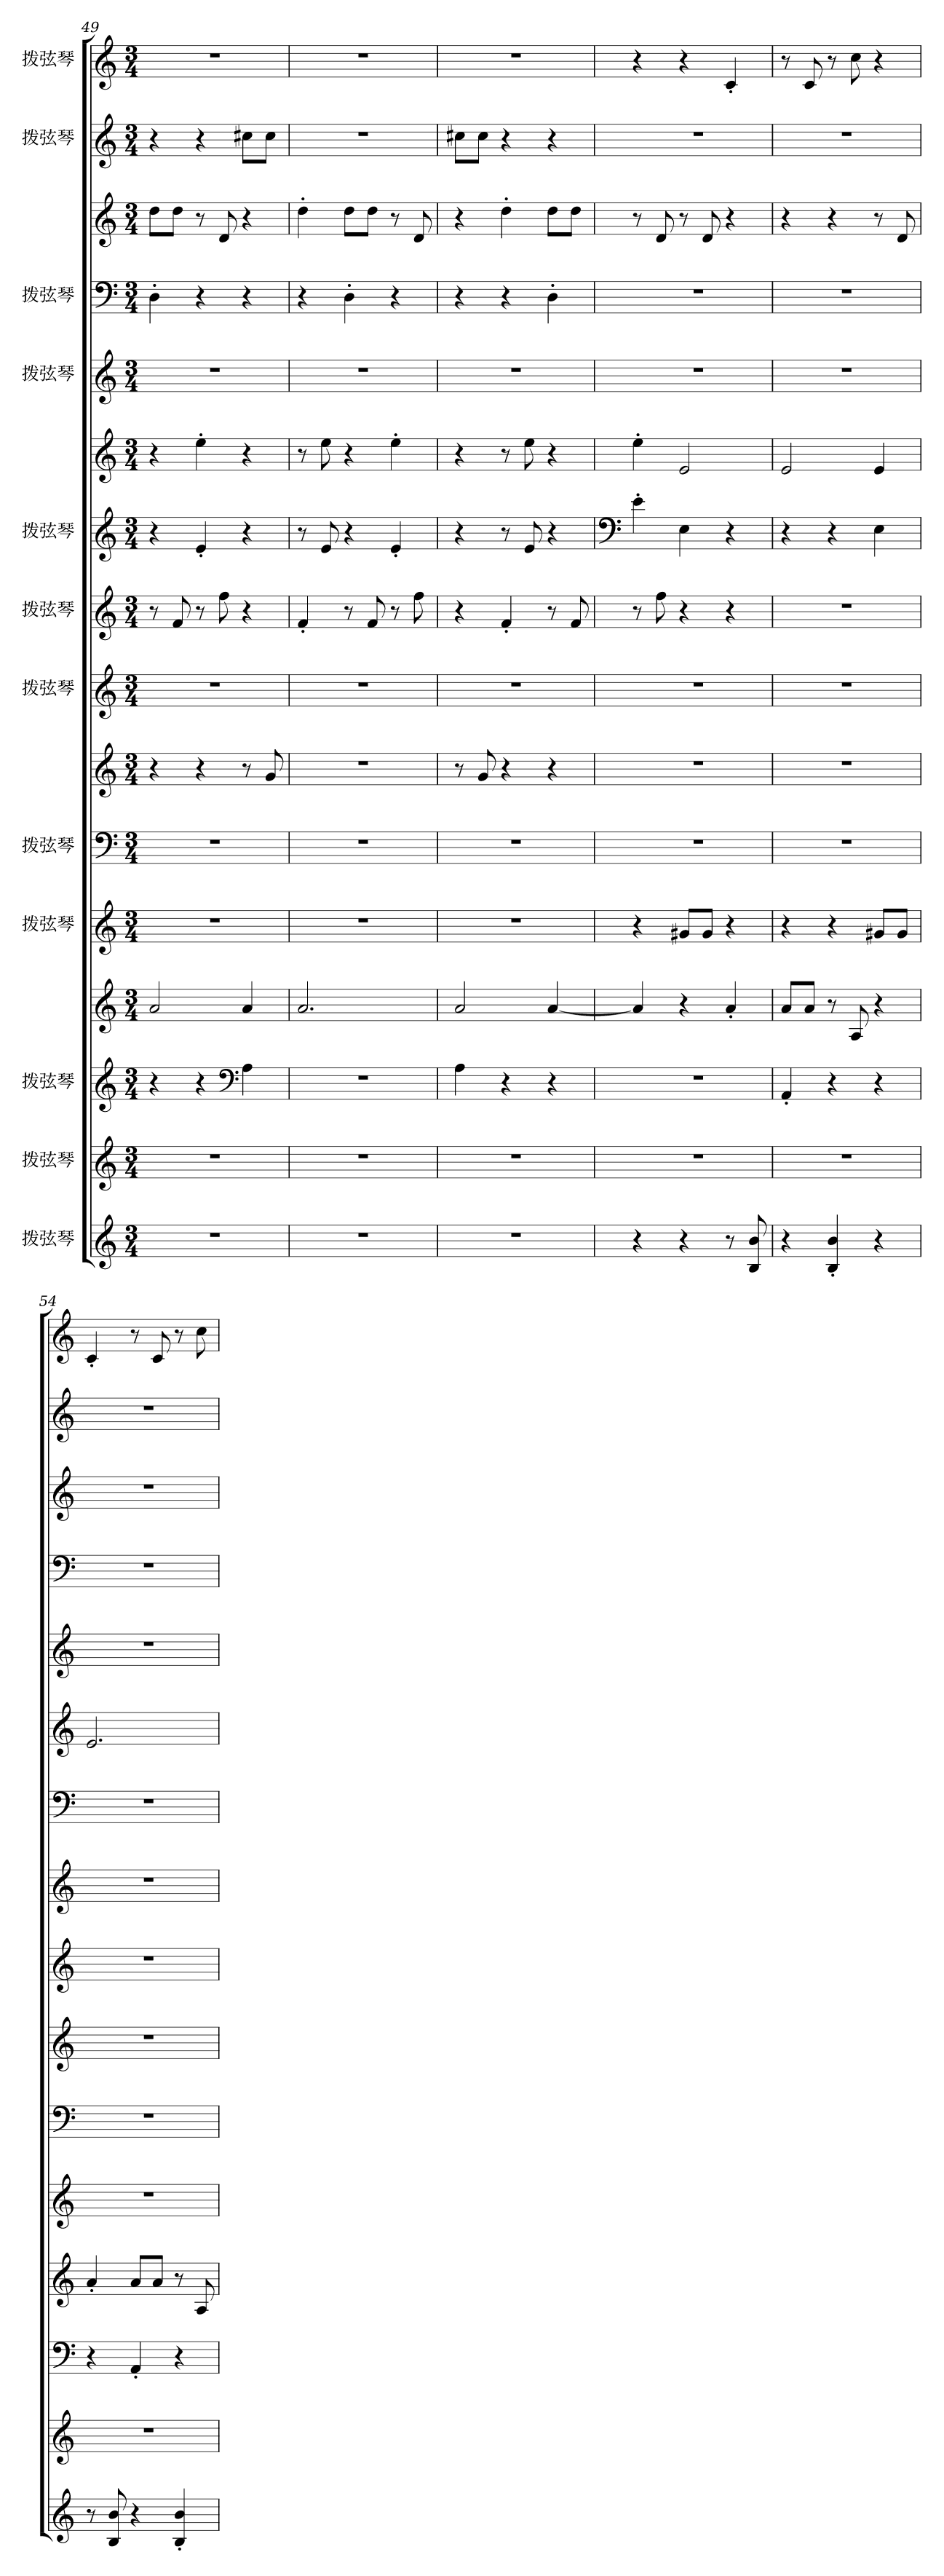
**kern	**kern	**kern	**kern	**kern	**kern	**kern	**kern	**kern	**kern	**kern	**kern	**kern	**kern	**kern	**kern
*part12	*part11	*part10	*part10	*part9	*part8	*part8	*part7	*part6	*part5	*part5	*part4	*part3	*part3	*part2	*part1
*staff16	*staff15	*staff14	*staff13	*staff12	*staff11	*staff10	*staff9	*staff8	*staff7	*staff6	*staff5	*staff4	*staff3	*staff2	*staff1
*I"拨弦琴	*I"拨弦琴	*I"拨弦琴	*	*I"拨弦琴	*I"拨弦琴	*	*I"拨弦琴	*I"拨弦琴	*I"拨弦琴	*	*I"拨弦琴	*I"拨弦琴	*	*I"拨弦琴	*I"拨弦琴
*clefG2	*clefG2	*clefG2	*clefG2	*clefG2	*clefF4	*clefG2	*clefG2	*clefG2	*clefG2	*clefG2	*clefG2	*clefF4	*clefG2	*clefG2	*clefG2
*k[]	*k[]	*k[]	*k[]	*k[]	*k[]	*k[]	*k[]	*k[]	*k[]	*k[]	*k[]	*k[]	*k[]	*k[]	*k[]
*M3/4	*M3/4	*M3/4	*M3/4	*M3/4	*M3/4	*M3/4	*M3/4	*M3/4	*M3/4	*M3/4	*M3/4	*M3/4	*M3/4	*M3/4	*M3/4
=49	=49	=49	=49	=49	=49	=49	=49	=49	=49	=49	=49	=49	=49	=49	=49
2.r	2.r	4r	2a/	2.r	2.r	4r	2.r	8r	4r	4r	2.r	4D'\	8dd\L	4r	2.r
.	.	.	.	.	.	.	.	8f/	.	.	.	.	8dd\J	.	.
.	.	4r	.	.	.	4r	.	8r	4e'/	4ee'\	.	4r	8r	4r	.
.	.	.	.	.	.	.	.	8ff\	.	.	.	.	8d/	.	.
*	*	*clefF4	*	*	*	*	*	*	*	*	*	*	*	*	*
.	.	4A\	4a/	.	.	8r	.	4r	4r	4r	.	4r	4r	8cc#X\L	.
.	.	.	.	.	.	8g/	.	.	.	.	.	.	.	8cc#\J	.
=50	=50	=50	=50	=50	=50	=50	=50	=50	=50	=50	=50	=50	=50	=50	=50
2.r	2.r	2.r	2.a/	2.r	2.r	2.r	2.r	4f'/	8r	8r	2.r	4r	4dd'\	2.r	2.r
.	.	.	.	.	.	.	.	.	8e/	8ee\	.	.	.	.	.
.	.	.	.	.	.	.	.	8r	4r	4r	.	4D'\	8dd\L	.	.
.	.	.	.	.	.	.	.	8f/	.	.	.	.	8dd\J	.	.
.	.	.	.	.	.	.	.	8r	4e'/	4ee'\	.	4r	8r	.	.
.	.	.	.	.	.	.	.	8ff\	.	.	.	.	8d/	.	.
=51	=51	=51	=51	=51	=51	=51	=51	=51	=51	=51	=51	=51	=51	=51	=51
2.r	2.r	4A\	2a/	2.r	2.r	8r	2.r	4r	4r	4r	2.r	4r	4r	8cc#X\L	2.r
.	.	.	.	.	.	8g/	.	.	.	.	.	.	.	8cc#\J	.
.	.	4r	.	.	.	4r	.	4f'/	8r	8r	.	4r	4dd'\	4r	.
.	.	.	.	.	.	.	.	.	8e/	8ee\	.	.	.	.	.
.	.	4r	[4a/	.	.	4r	.	8r	4r	4r	.	4D'\	8dd\L	4r	.
.	.	.	.	.	.	.	.	8f/	.	.	.	.	8dd\J	.	.
!!LO:PB:g=z
=52	=52	=52	=52	=52	=52	=52	=52	=52	=52	=52	=52	=52	=52	=52	=52
*	*	*	*	*	*	*	*	*	*clefF4	*	*	*	*	*	*
4r	2.r	2.r	4a/]	4r	2.r	2.r	2.r	8r	4e'\	4ee'\	2.r	2.r	8r	2.r	4r
.	.	.	.	.	.	.	.	8ff\	.	.	.	.	8d/	.	.
4r	.	.	4r	8g#X/L	.	.	.	4r	4E\	2e/	.	.	8r	.	4r
.	.	.	.	8g#/J	.	.	.	.	.	.	.	.	8d/	.	.
8r	.	.	4a'/	4r	.	.	.	4r	4r	.	.	.	4r	.	4c'/
8B/ 8b/	.	.	.	.	.	.	.	.	.	.	.	.	.	.	.
=53	=53	=53	=53	=53	=53	=53	=53	=53	=53	=53	=53	=53	=53	=53	=53
4r	2.r	4AA'/	8a/L	4r	2.r	2.r	2.r	2.r	4r	2e/	2.r	2.r	4r	2.r	8r
.	.	.	8a/J	.	.	.	.	.	.	.	.	.	.	.	8c/
4B/' 4b/'	.	4r	8r	4r	.	.	.	.	4r	.	.	.	4r	.	8r
.	.	.	8A/	.	.	.	.	.	.	.	.	.	.	.	8cc\
4r	.	4r	4r	8g#X/L	.	.	.	.	4E\	4e/	.	.	8r	.	4r
.	.	.	.	8g#/J	.	.	.	.	.	.	.	.	8d/	.	.
=54	=54	=54	=54	=54	=54	=54	=54	=54	=54	=54	=54	=54	=54	=54	=54
8r	2.r	4r	4a'/	2.r	2.r	2.r	2.r	2.r	2.r	2.e/	2.r	2.r	2.r	2.r	4c'/
8B/ 8b/	.	.	.	.	.	.	.	.	.	.	.	.	.	.	.
4r	.	4AA'/	8a/L	.	.	.	.	.	.	.	.	.	.	.	8r
.	.	.	8a/J	.	.	.	.	.	.	.	.	.	.	.	8c/
4B/' 4b/'	.	4r	8r	.	.	.	.	.	.	.	.	.	.	.	8r
.	.	.	8A/	.	.	.	.	.	.	.	.	.	.	.	8cc\
=	=	=	=	=	=	=	=	=	=	=	=	=	=	=	=
*-	*-	*-	*-	*-	*-	*-	*-	*-	*-	*-	*-	*-	*-	*-	*-
